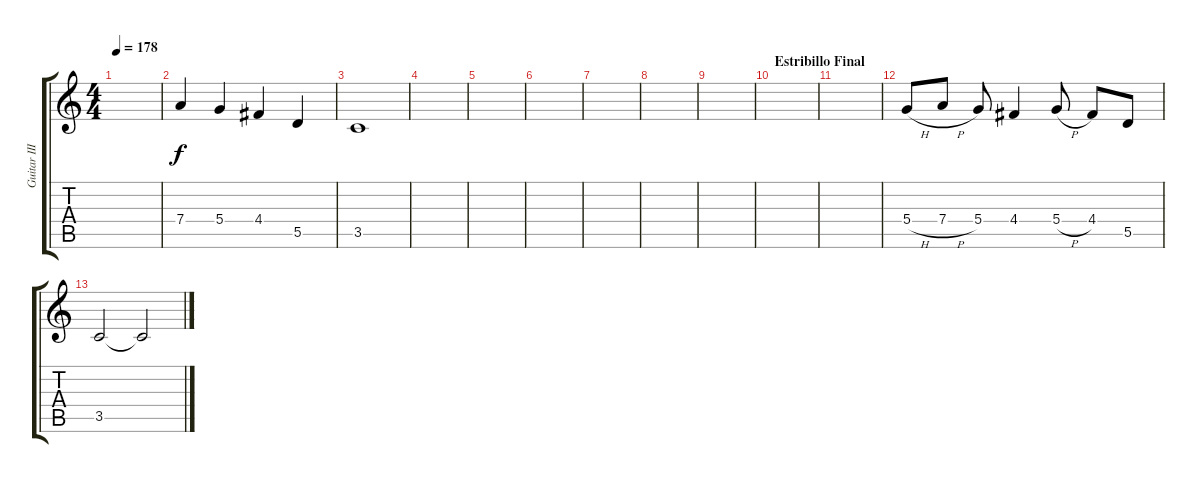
\track ("Guitar III" "Guitar III") {instrument distortionguitar}
\staff {score tabs}
\tuning (E4 B3 G3 D3 A2 E2) {hide}
\ts (4 4)
\tempo 178
\clef g2
\ks c
|
7.4.4 5.4.4 4.4.4 5.5.4 |
3.5.1 |
|
|
|
|
|
|
\section ("" "Estribillo Final")
|
|
5.4{h}.8 7.4{h}.8 5.4.8 4.4.4 5.4{h}.8 4.4.8 5.5.8 |
3.5.2 3.5{t}.2
